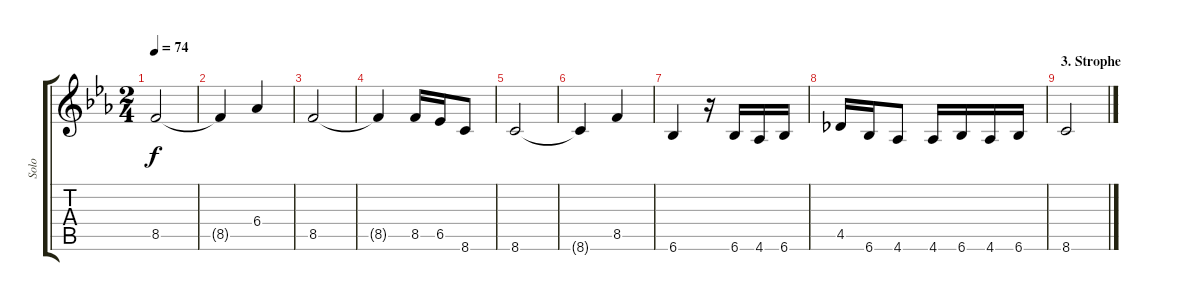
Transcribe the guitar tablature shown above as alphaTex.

\track ("Solo" "Solo") {instrument distortionguitar}
\staff {score tabs}
\tuning (E4 B3 G3 D3 A2 E2) {hide}
\ts (2 4)
\tempo 74
\clef g2
\ks eb
8.5.2{dy f} |
8.5{t}.4 6.4.4 |
8.5.2 |
8.5{t}.4 8.5.16 6.5.16 8.6.8 |
8.6.2 |
8.6{t}.4 8.5.4 |
6.6.4 r.16 6.6.16 4.6.16 6.6.16 |
4.5.16 6.6.16 4.6.8 4.6.16 6.6.16 4.6.16 6.6.16 |
\section ("" "3. Strophe")
8.6.2
